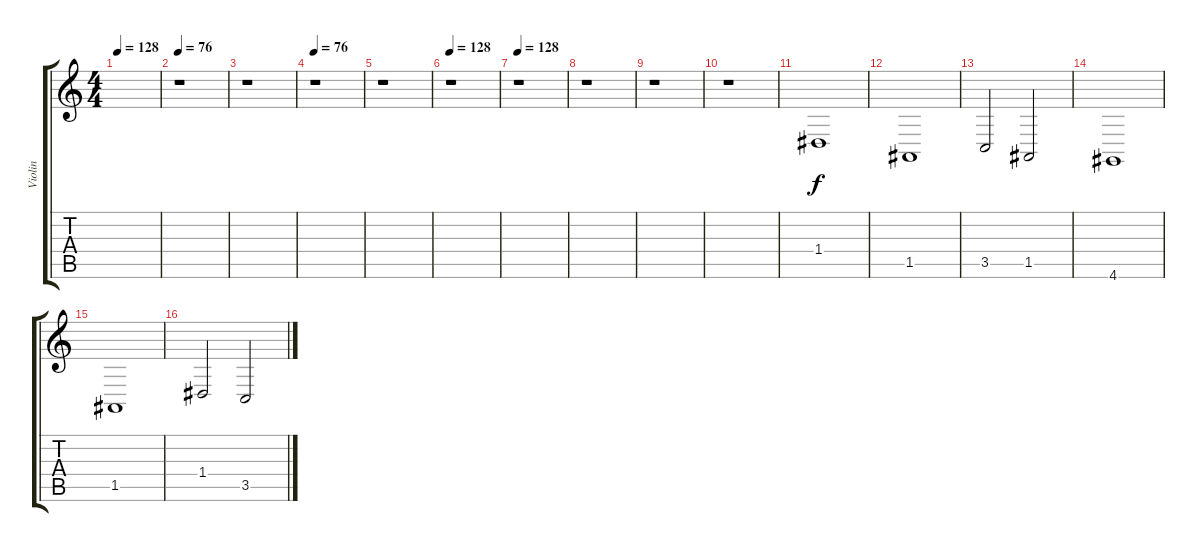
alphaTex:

\track ("Violin" "Violin") {instrument violin}
\staff {score tabs}
\tuning (E4 B3 G3 D3 A2 E2) {hide}
\ts (4 4)
\tempo 128
\tempo 76
\tempo 128
\clef g2
\ks c
|
\tempo 76
r.1 |
r.1 |
\tempo 76
r.1 |
r.1 |
\tempo 128
r.1 |
\tempo 128
r.1 |
r.1 |
r.1 |
r.1 |
1.4.1 |
1.5.1 |
3.5.2 1.5.2 |
4.6.1 |
1.5.1 |
1.4.2 3.5.2
